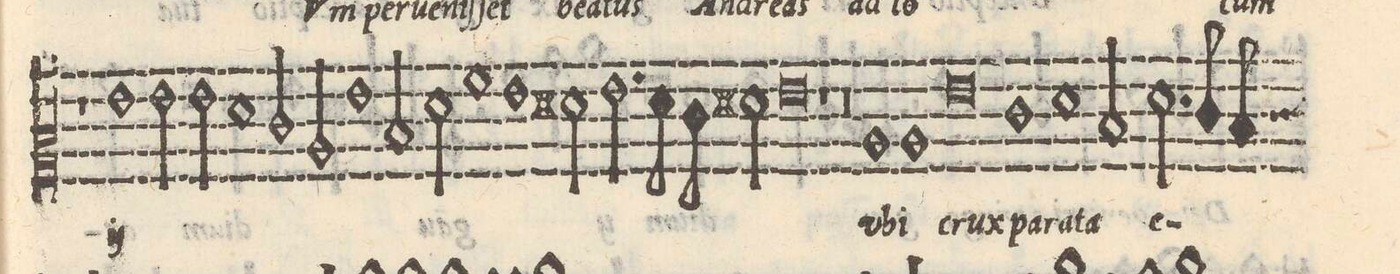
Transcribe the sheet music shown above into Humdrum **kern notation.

**kern	**text
*I"Altus	*
*clefC2	*
*k[]	*
*met(C|)	*
*M2/1	*
*custos:g	*ij
=9-	=9-
1r	.
1g\	Cum
=10-	=10-
2g\	per-
2g\	-ve-
1fny\	-nis-
=11-	=11-
2e/	-set
2c/	be-
1g\	-a-
=12-	=12-
2d/	-tus
2f\	An-
1a\	-dre-
=13-	=13-
1g\	-as
2f#X\	ad
2.g\	lo-
=14-	=14-
8f#y\	.
8e\	.
2f#X\	.
0g\	-cum
*	*Xij
=15-	=15-
1r	.
=16-	=16-
0r	.
=17-	=17-
1c/	v-
1c/	-bi
=18-	=18-
0g\	crux
=19-	=19-
1e\	pa-
1fny\	-ra-
=20-	=20-
2d/	-ta
2.f\	e-
8e/	.
8d/	.
*custos:e	*
*-	*-
